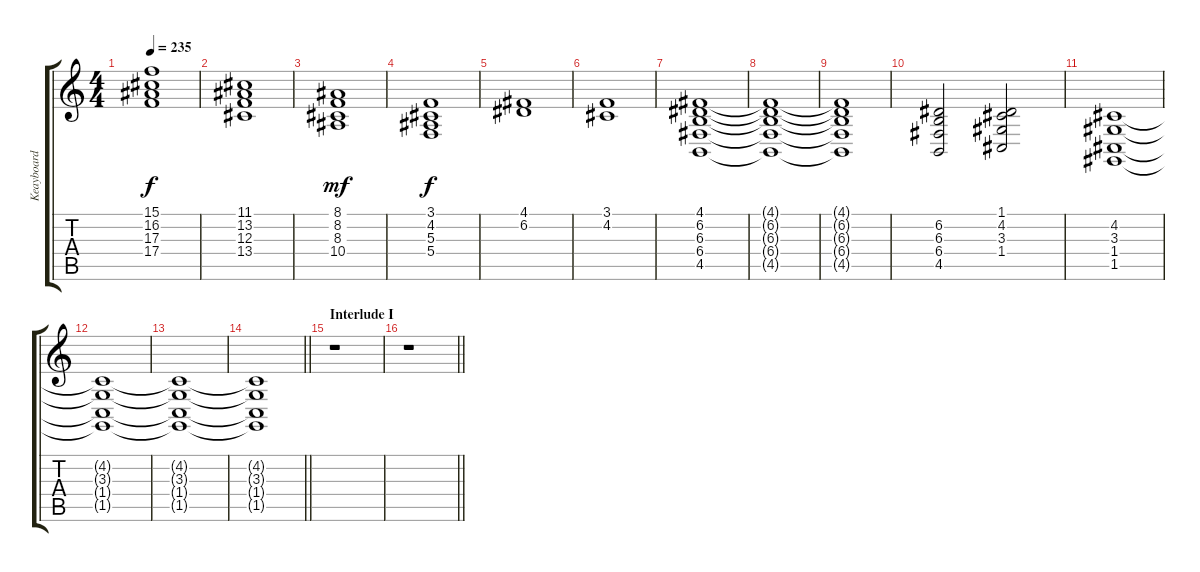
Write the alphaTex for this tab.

\track ("Keayboard (Rythm)" "Keayboard ") {instrument stringensemble2}
\staff {score tabs}
\tuning (D4 A3 F3 C3 G2 C2) {hide}
\ts (4 4)
\tempo 235
\clef g2
\ks c
(15.1 16.2 17.3 17.4).1{dy f} |
(11.1 13.2 12.3 13.4).1 |
(8.1 8.2 8.3 10.4).1{dy mf} |
(3.1 4.2 5.3 5.4).1{dy f} |
(4.1 6.2).1 |
(3.1 4.2).1 |
(4.1 6.2 6.3 6.4 4.5).1{volume 6} |
(4.1{t} 6.2{t} 6.3{t} 6.4{t} 4.5{t}).1 |
(4.1{t} 6.2{t} 6.3{t} 6.4{t} 4.5{t}).1 |
(6.2 6.3 6.4 4.5).2 (1.1 4.2 3.3 1.4).2 |
(4.2 3.3 1.4 1.5).1 |
(4.2{t} 3.3{t} 1.4{t} 1.5{t}).1 |
(4.2{t} 3.3{t} 1.4{t} 1.5{t}).1 |
\barLineRight lightlight
(4.2{t} 3.3{t} 1.4{t} 1.5{t}).1 |
\section ("" "Interlude I")
r.1{volume 0} |
\barLineRight lightlight
r.1
